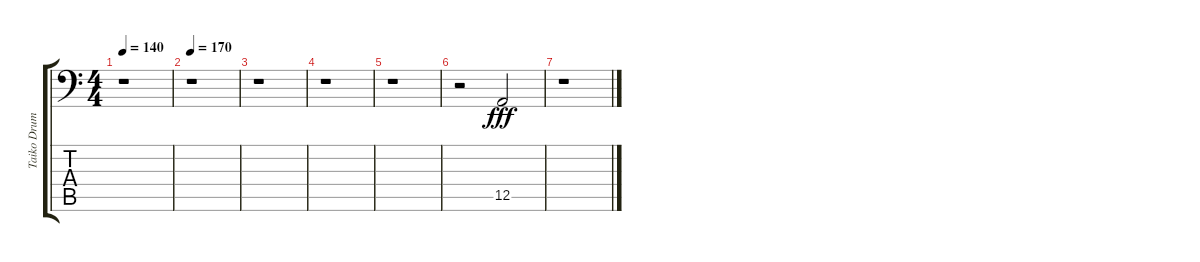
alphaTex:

\track ("Taiko Drum" "Taiko Drum") {instrument taikodrum}
\staff {score tabs}
\tuning (E3 B2 G2 D2 A1 E1) {hide}
\ts (4 4)
\tempo 140
\clef f4
\ks c
r.1{dy f} |
\tempo 170
r.1 |
r.1 |
r.1 |
r.1 |
r.2 12.5.2{dy fff} |
r.1
